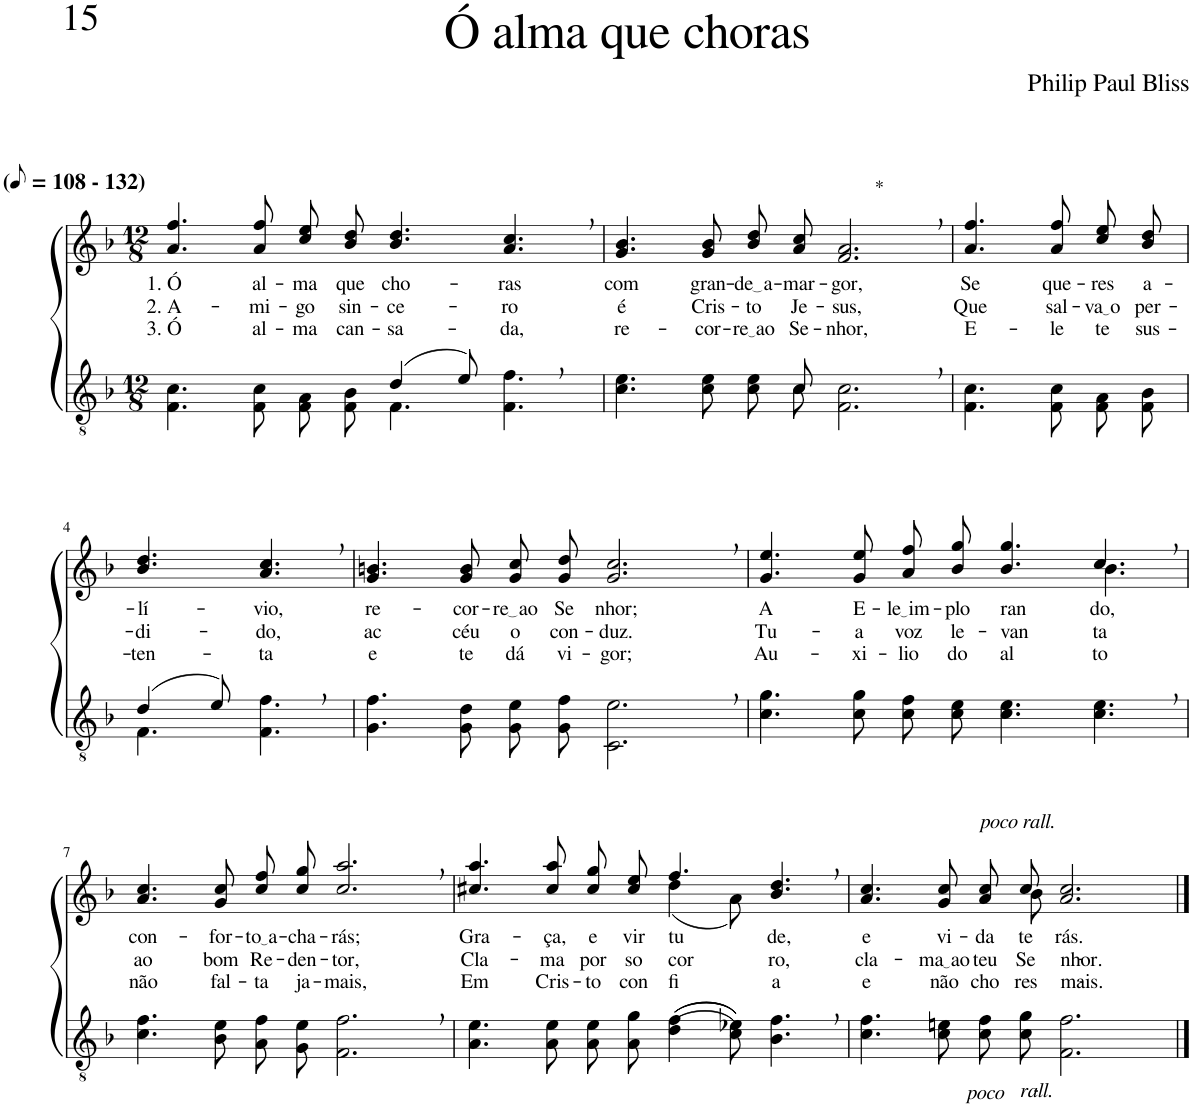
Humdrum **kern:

**kern	**text	**kern	**text	**text	**text
*part2	*part2	*part1	*part1	*part1	*part1
*staff2	*staff2	*staff1	*staff1	*staff1	*staff1
*I"Parte III e IV	*	*I"Parte I e II	*	*	*
*clefGv2	*	*clefG2	*	*	*
*Trd4c7	*	*Trd4c7	*	*	*
*k[b-]	*	*k[b-]	*	*	*
*M12/8	*	*M12/8	*	*	*
*MM54	*	*MM54	*	*	*
=1	=1	=1	=1	=1	=1
*^	*	*	*	*	*
!	!	!	!LO:TX:a:B:t=(	!	!	!
!	!	!	!LO:TX:a:B:t=- 132)	!	!	!
!	!	!	!	!LO:LY:b	!LO:LY:b	!LO:LY:b
2.ryy	4.F\ 4.c\	.	4.a/ 4.ff/	1. Ó	2. A-	3. Ó
!	!	!	!	!LO:LY:b	!LO:LY:b	!LO:LY:b
.	8F/ 8c/L	.	8a\ 8ff\L	al-	-mi-	al-
!	!	!	!	!LO:LY:b	!LO:LY:b	!LO:LY:b
.	8F/ 8A/	.	8cc\ 8ee\	-ma	-go	-ma
!	!	!	!	!LO:LY:b	!LO:LY:b	!LO:LY:b
.	8F/ 8B-/J	.	8b-\ 8dd\J	que	sin-	can-
!	!	!	!	!LO:LY:b	!LO:LY:b	!LO:LY:b
(4d/	4.F\	.	4.b-/ 4.dd/	cho-	-ce-	-sa-
8e/)	.	.	.	.	.	.
!	!	!	!	!LO:LY:b	!LO:LY:b	!LO:LY:b
8ryy	4.F\ 4.f\	.	4.a/, 4.cc/,	-ras	-ro	-da,
4ryy	.	.	.	.	.	.
=2	=2	=2	=2	=2	=2	=2
!	!	!	!	!LO:LY:b	!LO:LY:b	!LO:LY:b
4.c\ 4.e\	8ryy	.	4.g/ 4.b-/	com	é	re-
!	!	!	!	!LO:LY:b	!LO:LY:b	!LO:LY:b
*v	*v	*	*	*	*	*
8c\ 8e\L	.	8g/ 8b-/L	gran-	Cris-	-cor-
!	!	!	!LO:LY:b	!LO:LY:b	!LO:LY:b
8c\ 8e\	.	8b-/ 8dd/	de a	-to	re ao
*^	*	*	*	*	*
!	!	!	!	!LO:LY:b	!LO:LY:b	!LO:LY:b
8c\J	8c/	.	8a/ 8cc/J	-mar-	Je-	Se-
!	!	!	!LO:TX:a:t=*	!	!	!
!	!	!	!	!LO:LY:b	!LO:LY:b	!LO:LY:b
2.F\, 2.c\,	2.ryy	.	2.f/, 2.a/,	-gor,	-sus,	-nhor,
=3	=3	=3	=3	=3	=3	=3
!	!	!	!	!LO:LY:b	!LO:LY:b	!LO:LY:b
*v	*v	*	*	*	*	*
4.F\ 4.c\	.	4.a/ 4.ff/	Se	Que	E-
!	!	!	!LO:LY:b	!LO:LY:b	!LO:LY:b
8F/ 8c/L	.	8a\ 8ff\L	que-	sal-	-le
!	!	!	!LO:LY:b	!LO:LY:b	!LO:LY:b
8F/ 8A/	.	8cc\ 8ee\	-res	va o	te
!	!	!	!LO:LY:b	!LO:LY:b	!LO:LY:b
8F/ 8B-/J	.	8b-\ 8dd\J	a-	per-	sus-
!!LO:LB:g=z
=4	=4	=4	=4	=4	=4
*^	*	*	*	*	*
!	!	!	!	!LO:LY:b	!LO:LY:b	!LO:LY:b
(4d/	4.F\	.	4.b-/ 4.dd/	-lí-	-di-	-ten-
8e/)	.	.	.	.	.	.
!	!	!	!	!LO:LY:b	!LO:LY:b	!LO:LY:b
4ryy	4.F\ 4.f\	.	4.a/, 4.cc/,	-vio,	-do,	-ta
8ryy	.	.	.	.	.	.
*v	*v	*	*	*	*	*
=5	=5	=5	=5	=5	=5
!	!	!	!LO:LY:b	!LO:LY:b	!LO:LY:b
4.G\ 4.f\	.	4.g/ 4.bn/	re-	ac	e
!	!	!	!LO:LY:b	!LO:LY:b	!LO:LY:b
8G\ 8d\L	.	8g\ 8b\L	-cor-	céu	te
!	!	!	!LO:LY:b	!LO:LY:b	!LO:LY:b
8G\ 8e\	.	8g\ 8cc\	re ao	o	dá
!	!	!	!LO:LY:b	!LO:LY:b	!LO:LY:b
8G\ 8f\J	.	8g\ 8dd\J	Se	con-	vi-
!	!	!	!LO:LY:b	!LO:LY:b	!LO:LY:b
2.C\, 2.e\,	.	2.g/, 2.cc/,	nhor;	-duz.	-gor;
=6	=6	=6	=6	=6	=6
!	!	!	!LO:LY:b	!LO:LY:b	!LO:LY:b
*	*	*^	*	*	*
4.c\ 4.g\	.	4.g/ 4.ee/	8ryy	A	Tu-	Au-
!	!	!	!	!LO:LY:b	!LO:LY:b	!LO:LY:b
*	*	*v	*v	*	*	*
8c\ 8g\L	.	8g\ 8ee\L	E-	-a	-xi-
!	!	!	!LO:LY:b	!LO:LY:b	!LO:LY:b
8c\ 8f\	.	8a\ 8ff\	le im	voz	-lio
!	!	!	!LO:LY:b	!LO:LY:b	!LO:LY:b
8c\ 8e\J	.	8b-\ 8gg\J	-plo	le-	do
!	!	!	!LO:LY:b	!LO:LY:b	!LO:LY:b
4.c\ 4.e\	.	4.b-/ 4.gg/	ran-	-van-	al-
*	*	*^	*	*	*
!	!	!	!	!LO:LY:b	!LO:LY:b	!LO:LY:b
4.c\, 4.e\,	.	4.cc,/	4.b-\	-do,	-ta	-to
!!LO:LB:g=z
=7	=7	=7	=7	=7	=7	=7
!	!	!	!	!LO:LY:b	!LO:LY:b	!LO:LY:b
*	*	*v	*v	*	*	*
4.c\ 4.f\	.	4.a/ 4.cc/	con-	ao	não
!	!	!	!LO:LY:b	!LO:LY:b	!LO:LY:b
8B-\ 8e\L	.	8g\ 8cc\L	-for-	bom	fal-
!	!	!	!LO:LY:b	!LO:LY:b	!LO:LY:b
8A\ 8f\	.	8cc\ 8ff\	to a	Re-	-ta
!	!	!	!LO:LY:b	!LO:LY:b	!LO:LY:b
8G\ 8e\J	.	8cc\ 8gg\J	-cha-	-den-	ja-
!	!	!	!LO:LY:b	!LO:LY:b	!LO:LY:b
2.F\, 2.f\,	.	2.cc/, 2.aa/,	-rás;	-tor,	-mais,
=8	=8	=8	=8	=8	=8
!	!	!	!LO:LY:b	!LO:LY:b	!LO:LY:b
*	*	*^	*	*	*
4.A\ 4.e\	.	4.cc#X/ 4.aa/	2.ryy	Gra-	Cla-	Em
!	!	!	!	!LO:LY:b	!LO:LY:b	!LO:LY:b
8A\ 8e\L	.	8cc#\ 8aa\L	.	-ça,	-ma	Cris-
!	!	!	!	!LO:LY:b	!LO:LY:b	!LO:LY:b
8A\ 8e\	.	8cc#\ 8gg\	.	e	por	-to
!	!	!	!	!LO:LY:b	!LO:LY:b	!LO:LY:b
8A\ 8g\J	.	8cc#\ 8ee\J	.	vir-	so-	con-
!	!	!	!	!LO:LY:b	!LO:LY:b	!LO:LY:b
(((4d\ 4f\	.	4.ff/	(4dd\	-tu-	-cor-	-fi-
8c\ 8e-X\)))	.	.	8a\)	.	.	.
!	!	!	!	!LO:LY:b	!LO:LY:b	!LO:LY:b
4.B-\, 4.f\,	.	4.b-/, 4.dd/,	4.ryy	-de,	-ro,	-a
=9	=9	=9	=9	=9	=9	=9
!	!	!	!	!LO:LY:b	!LO:LY:b	!LO:LY:b
4.c\ 4.f\	.	2ryy	4.a/ 4.cc/	e	cla-	e
!	!	!	!	!LO:LY:b	!LO:LY:b	!LO:LY:b
8c\ 8en\L	.	.	8g/ 8cc/L	vi-	ma ao	não
!	!	!LO:TX:a:i:t=poco rall.	!	!	!	!
!	!LO:LY:b	!	!	!LO:LY:b	!LO:LY:b	!LO:LY:b
8c\ 8f\	poco	8ryy	8a/ 8cc/	-da	teu	cho-
!	!LO:LY:b	!	!	!LO:LY:b	!LO:LY:b	!LO:LY:b
8c\ 8g\J	rall.-	8b-\	8cc/J	te-	Se-	-res-
!	!	!	!	!LO:LY:b	!LO:LY:b	!LO:LY:b
2.F\ 2.f\	.	2.ryy	2.a/ 2.cc/	-rás.	-nhor.-	-mais.-
*	*	*v	*v	*	*	*
==	==	==	==	==	==
*-	*-	*-	*-	*-	*-
